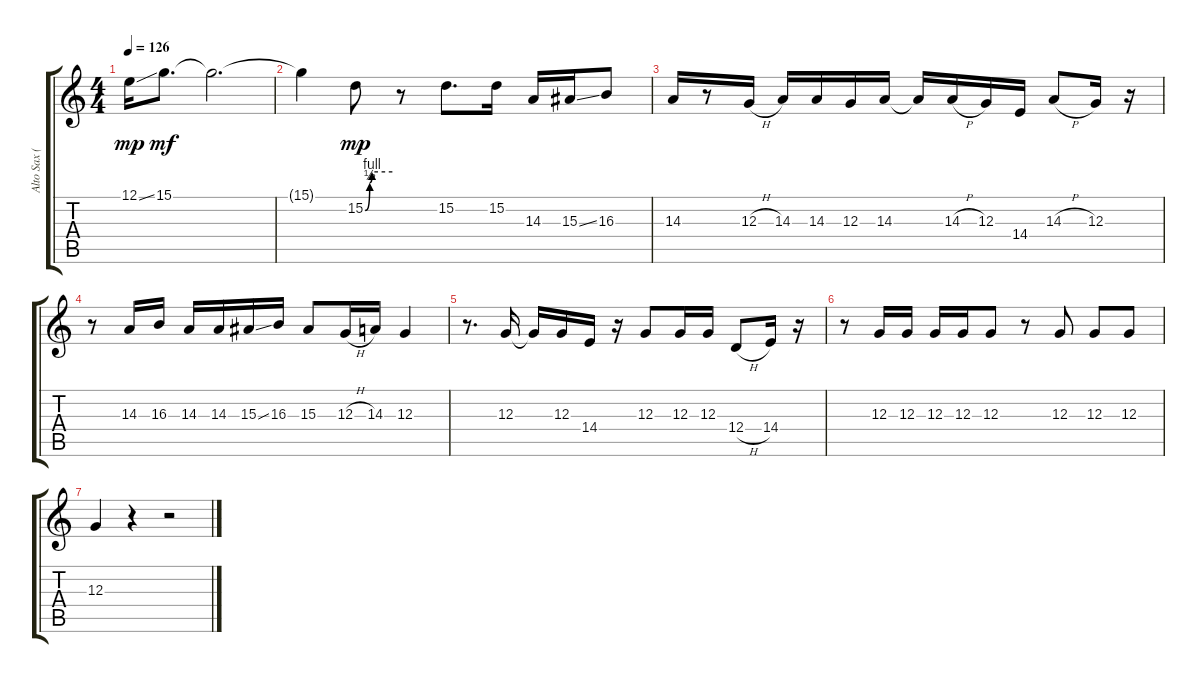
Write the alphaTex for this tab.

\track ("Alto Sax (Ron Aprea)" "Alto Sax (") {instrument altosax}
\staff {score tabs}
\tuning (E4 B3 G3 D3 A2 E2) {hide}
\ts (4 4)
\tempo 126
\clef g2
\ks c
12.1{ss}.16{dy mp} 15.1.8{d dy mf} 15.1{t}.2{d} |
15.1{t}.4 15.2{be (custom 0 0 10 2 15 4 60 4)}.8{dy mp} r.8 15.2.8{d} 15.2.16 14.3.16 15.3{ss}.16 16.3.8 |
14.3.16 r.8 12.3{h}.16 14.3.16 14.3.16 12.3.16 14.3.16 14.3{t}.16 14.3{h}.16 12.3.16 14.4.16 14.3{h}.8 12.3.16 r.16 |
r.8 14.3.16 16.3.16 14.3.16 14.3.16 15.3{ss}.16 16.3.16 15.3.8 12.3{h}.16 14.3.16 12.3.4 |
r.8{d} 12.3.16 12.3{t}.16 12.3.16 14.4.16 r.16 12.3.8 12.3.16 12.3.16 12.4{h}.8 14.4.16 r.16 |
r.8 12.3.16 12.3.16 12.3.16 12.3.16 12.3.8 r.8 12.3.8 12.3.8 12.3.8 |
12.3.4 r.4 r.2
